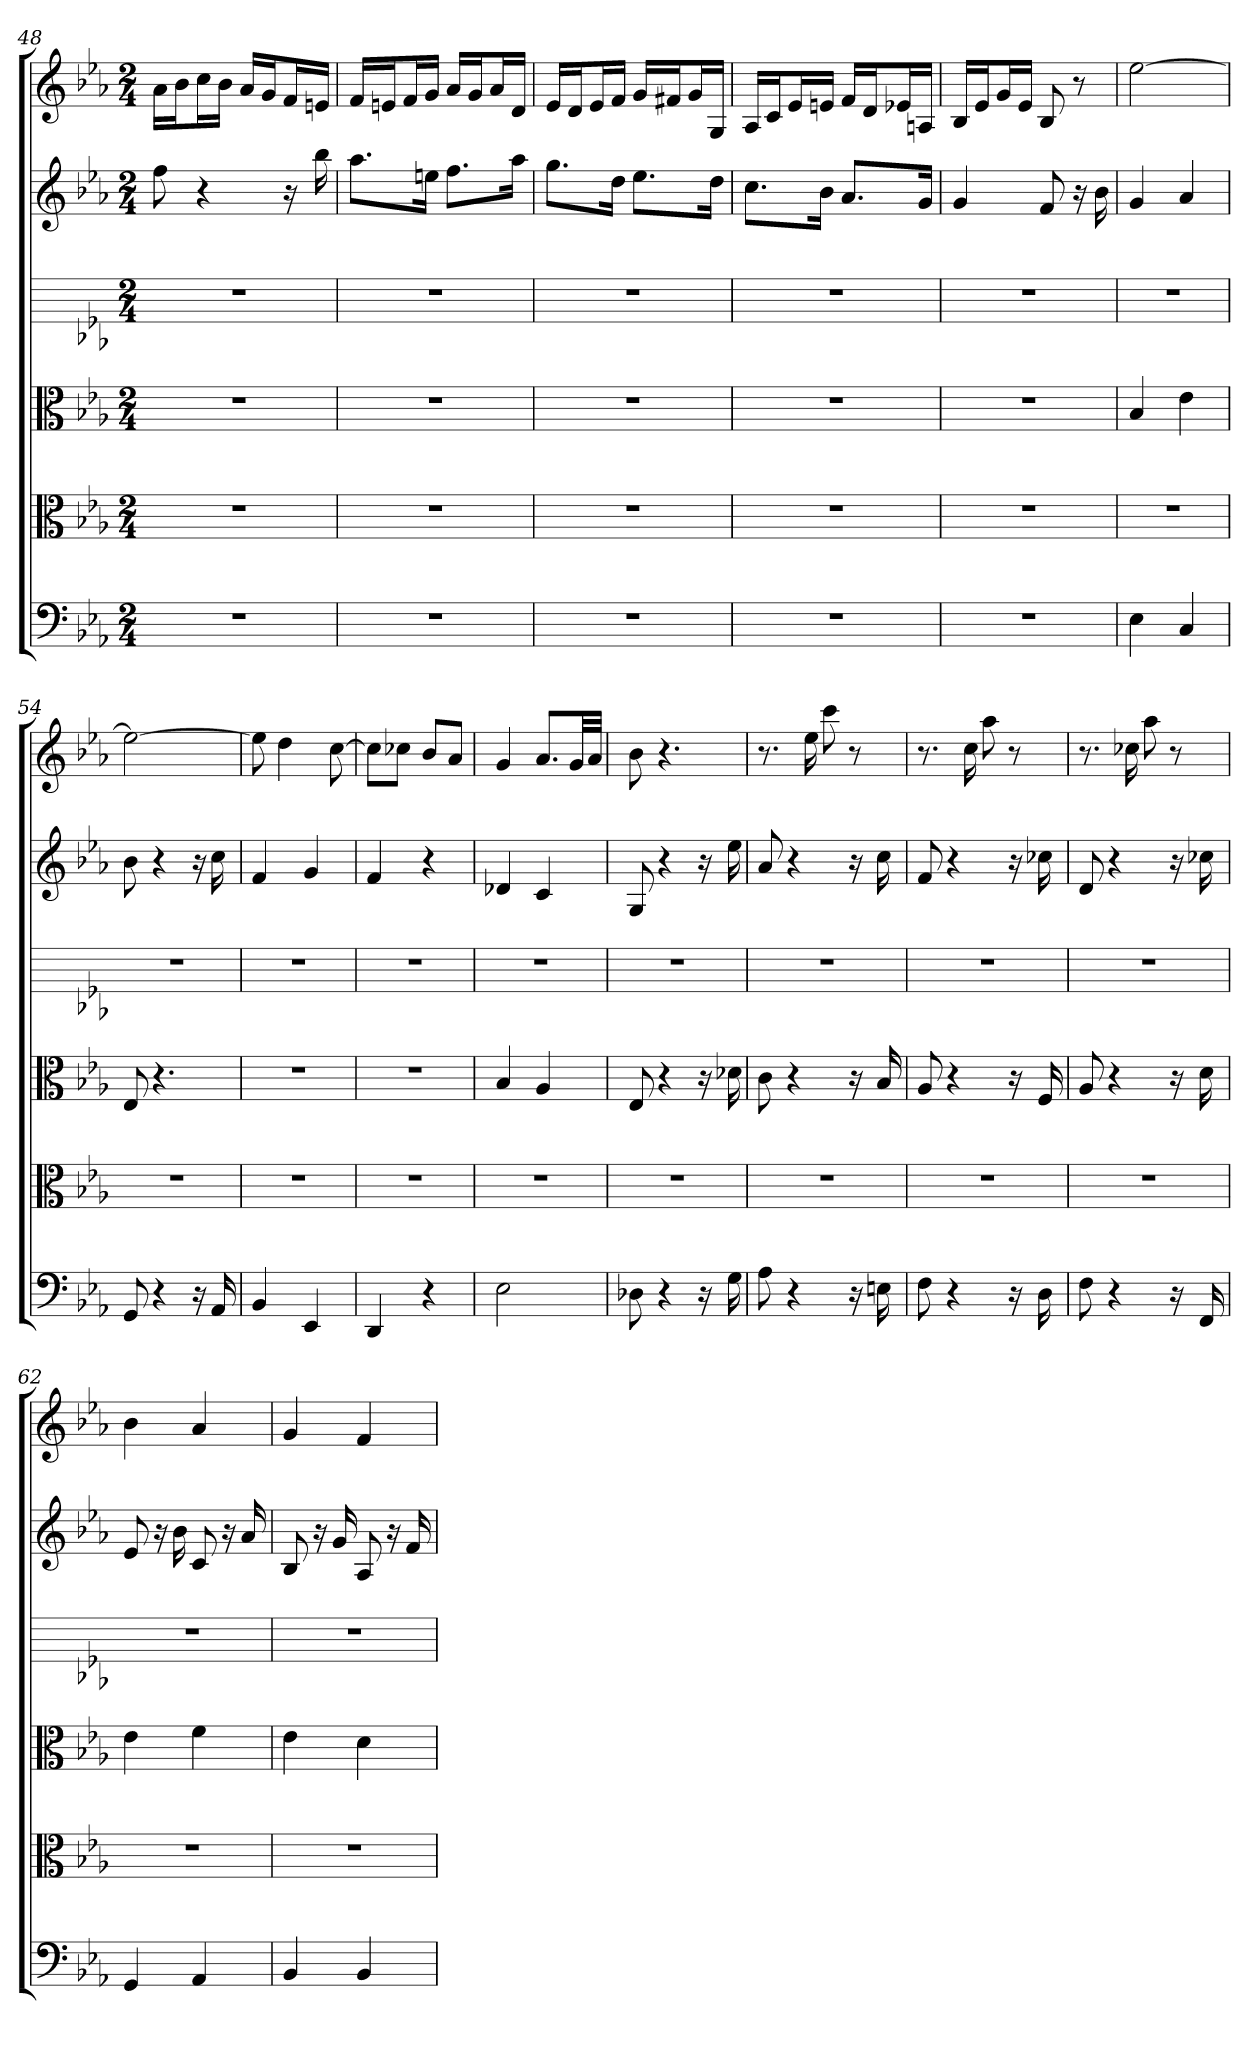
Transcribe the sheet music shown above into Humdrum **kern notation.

**kern	**kern	**kern	**kern	**kern	**kern
*part6	*part5	*part4	*part3	*part2	*part1
*staff6	*staff5	*staff4	*staff3	*staff2	*staff1
*clefF4	*clefC3	*clefC3	*	*	*
*k[b-e-a-]	*k[b-e-a-]	*k[b-e-a-]	*k[b-e-a-]	*k[b-e-a-]	*k[b-e-a-]
*E-:	*E-:	*E-:	*E-:	*E-:	*E-:
*M2/4	*M2/4	*M2/4	*M2/4	*M2/4	*M2/4
=48	=48	=48	=48	=48	=48
2r	2r	2r	2r	8ff	16a-LL
.	.	.	.	.	16b-J
.	.	.	.	4r	16ccL
.	.	.	.	.	16b-JJ
.	.	.	.	.	16a-LL
.	.	.	.	.	16gJ
.	.	.	.	16r	16fL
.	.	.	.	16bb-	16enJJ
=49	=49	=49	=49	=49	=49
2r	2r	2r	2r	8.aa-L	16fLL
.	.	.	.	.	16enJ
.	.	.	.	.	16fL
.	.	.	.	16eenJk	16gJJ
.	.	.	.	8.ffL	16a-LL
.	.	.	.	.	16gJ
.	.	.	.	.	16a-L
.	.	.	.	16aa-Jk	16dJJ
=50	=50	=50	=50	=50	=50
2r	2r	2r	2r	8.ggL	16e-LL
.	.	.	.	.	16dJ
.	.	.	.	.	16e-L
.	.	.	.	16ddJk	16fJJ
.	.	.	.	8.ee-L	16gLL
.	.	.	.	.	16f#XJ
.	.	.	.	.	16gL
.	.	.	.	16ddJk	16GJJ
=51	=51	=51	=51	=51	=51
2r	2r	2r	2r	8.ccL	16A-LL
.	.	.	.	.	16cJ
.	.	.	.	.	16e-L
.	.	.	.	16b-Jk	16enJJ
.	.	.	.	8.a-L	16fLL
.	.	.	.	.	16dJ
.	.	.	.	.	16e-XL
.	.	.	.	16gJk	16AnJJ
=52	=52	=52	=52	=52	=52
2r	2r	2r	2r	4g	16B-LL
.	.	.	.	.	16e-J
.	.	.	.	.	16gL
.	.	.	.	.	16e-JJ
.	.	.	.	8f	8B-
.	.	.	.	16r	8r
.	.	.	.	16b-	.
=53	=53	=53	=53	=53	=53
4E-	2r	4B-	2r	4g	[2ee-
4C	.	4e-	.	4a-	.
=54	=54	=54	=54	=54	=54
8GG	2r	8E-	2r	8b-	2ee-_
4r	.	4.r	.	4r	.
16r	.	.	.	16r	.
16AA-	.	.	.	16cc	.
=55	=55	=55	=55	=55	=55
4BB-	2r	2r	2r	4f	8ee-]
.	.	.	.	.	4dd
4EE-	.	.	.	4g	.
.	.	.	.	.	[8cc
=56	=56	=56	=56	=56	=56
4DD	2r	2r	2r	4f	8ccL]
.	.	.	.	.	8cc-XJ
4r	.	.	.	4r	8b-L
.	.	.	.	.	8a-J
=57	=57	=57	=57	=57	=57
2E-	2r	4B-	2r	4d-X	4g
.	.	4A-	.	4c	8.a-L
.	.	.	.	.	32gLL
.	.	.	.	.	32a-JJJ
=58	=58	=58	=58	=58	=58
8D-X	2r	8E-	2r	8G	8b-
4r	.	4r	.	4r	4.r
16r	.	16r	.	16r	.
16G	.	16d-X	.	16ee-	.
=59	=59	=59	=59	=59	=59
8A-	2r	8c	2r	8a-	8.r
4r	.	4r	.	4r	.
.	.	.	.	.	16ee-
.	.	.	.	.	8ccc
16r	.	16r	.	16r	8r
16En	.	16B-	.	16cc	.
=60	=60	=60	=60	=60	=60
8F	2r	8A-	2r	8f	8.r
4r	.	4r	.	4r	.
.	.	.	.	.	16cc
.	.	.	.	.	8aa-
16r	.	16r	.	16r	8r
16D	.	16F	.	16cc-X	.
=61	=61	=61	=61	=61	=61
8F	2r	8A-	2r	8d	8.r
4r	.	4r	.	4r	.
.	.	.	.	.	16cc-X
.	.	.	.	.	8aa-
16r	.	16r	.	16r	8r
16FF	.	16d	.	16cc-X	.
=62	=62	=62	=62	=62	=62
4GG	2r	4e-	2r	8e-	4b-
.	.	.	.	16r	.
.	.	.	.	16b-	.
4AA-	.	4f	.	8c	4a-
.	.	.	.	16r	.
.	.	.	.	16a-	.
=63	=63	=63	=63	=63	=63
4BB-	2r	4e-	2r	8B-	4g
.	.	.	.	16r	.
.	.	.	.	16g	.
4BB-	.	4d	.	8A-	4f
.	.	.	.	16r	.
.	.	.	.	16f	.
=	=	=	=	=	=
*-	*-	*-	*-	*-	*-
